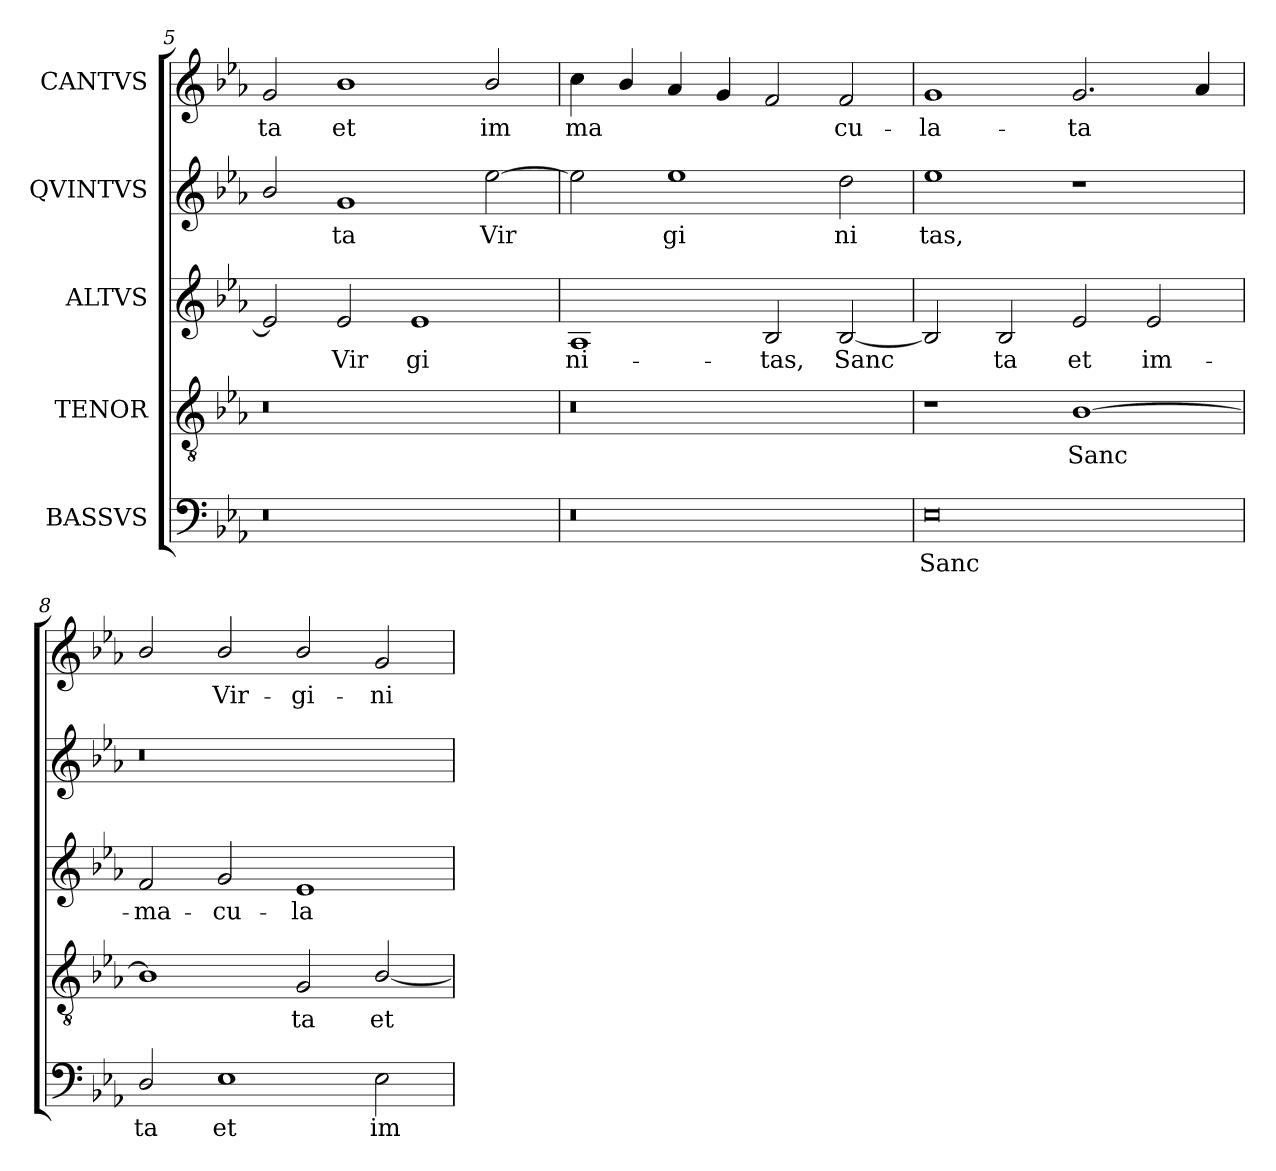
**kern	**text	**kern	**text	**kern	**text	**kern	**text	**kern	**text
*part5	*part5	*part4	*part4	*part3	*part3	*part2	*part2	*part1	*part1
*staff5	*staff5	*staff4	*staff4	*staff3	*staff3	*staff2	*staff2	*staff1	*staff1
*I"BASSVS	*	*I"TENOR	*	*I"ALTVS	*	*I"QVINTVS	*	*I"CANTVS	*
*clefF4	*	*clefGv2	*	*clefG2	*	*clefG2	*	*clefG2	*
*k[b-e-a-]	*	*k[b-e-a-]	*	*k[b-e-a-]	*	*k[b-e-a-]	*	*k[b-e-a-]	*
*E-:	*	*E-:	*	*E-:	*	*E-:	*	*E-:	*
=5	=5	=5	=5	=5	=5	=5	=5	=5	=5
!	!	!	!	!	!LO:LY:b:cj	!	!LO:LY:b:cj	!	!LO:LY:b:cj
0r	.	0r	.	2e-/]	.	2b-/	.	2g/	ta
!	!	!	!	!	!LO:LY:b:cj	!	!LO:LY:b:cj	!	!LO:LY:b:cj
.	.	.	.	2e-/	Vir	1g	ta	1b-	et
!	!	!	!	!	!LO:LY:b:cj	!	!	!	!
.	.	.	.	1e-	gi	.	.	.	.
!	!	!	!	!	!	!	!LO:LY:b:cj	!	!LO:LY:b:cj
.	.	.	.	.	.	[<2ee-\	Vir	2b-/	im
!!LO:PB:g=z
=6	=6	=6	=6	=6	=6	=6	=6	=6	=6
!	!	!	!	!	!LO:LY:b:cj	!	!LO:LY:b:cj	!	!LO:LY:b:cj
0r	.	0r	.	1A-	ni-	2ee-\]	.	4cc\	ma-
!	!	!	!	!	!	!	!	!	!LO:LY:b:cj
.	.	.	.	.	.	.	.	4b-/	--
!	!	!	!	!	!	!	!LO:LY:b:cj	!	!LO:LY:b:cj
.	.	.	.	.	.	1ee-	gi	4a-/	--
!	!	!	!	!	!	!	!	!	!LO:LY:b:cj
.	.	.	.	.	.	.	.	4g/	--
!	!	!	!	!	!LO:LY:b:cj	!	!	!	!LO:LY:b:cj
.	.	.	.	2B-/	-tas,	.	.	2f/	--
!	!	!	!	!	!LO:LY:b:cj	!	!LO:LY:b:cj	!	!LO:LY:b:cj
.	.	.	.	[<2B-/	Sanc-	2dd\	ni	2f/	-cu-
=7	=7	=7	=7	=7	=7	=7	=7	=7	=7
!	!LO:LY:b:cj	!	!	!	!LO:LY:b:cj	!	!LO:LY:b:cj	!	!LO:LY:b:cj
0E-	Sanc	1r	.	2B-/]	--	1ee-	tas,	1g	-la-
!	!	!	!	!	!LO:LY:b:cj	!	!	!	!
.	.	.	.	2B-/	-ta	.	.	.	.
!	!	!	!LO:LY:b:cj	!	!LO:LY:b:cj	!	!	!	!LO:LY:b:cj
.	.	[>1B-	Sanc	2e-/	et	1r	.	2.g/	-ta
!	!	!	!	!	!LO:LY:b:cj	!	!	!	!
.	.	.	.	2e-/	im-	.	.	.	.
!	!	!	!	!	!	!	!	!	!LO:LY:b:cj
.	.	.	.	.	.	.	.	4a-/	.
=8	=8	=8	=8	=8	=8	=8	=8	=8	=8
!	!LO:LY:b:cj	!	!LO:LY:b:cj	!	!LO:LY:b:cj	!	!	!	!LO:LY:b:cj
2D/	ta	1B-]	.	2f/	-ma-	0r	.	2b-/	.
!	!LO:LY:b:cj	!	!	!	!LO:LY:b:cj	!	!	!	!LO:LY:b:cj
1E-	et	.	.	2g/	-cu-	.	.	2b-/	Vir-
!	!	!	!LO:LY:b:cj	!	!LO:LY:b:cj	!	!	!	!LO:LY:b:cj
.	.	2G/	ta	1e-	-la-	.	.	2b-/	-gi-
!	!LO:LY:b:cj	!	!LO:LY:b:cj	!	!	!	!	!	!LO:LY:b:cj
2E-\	im	[<2B-/	et	.	.	.	.	2g/	-ni-
=	=	=	=	=	=	=	=	=	=
*-	*-	*-	*-	*-	*-	*-	*-	*-	*-
